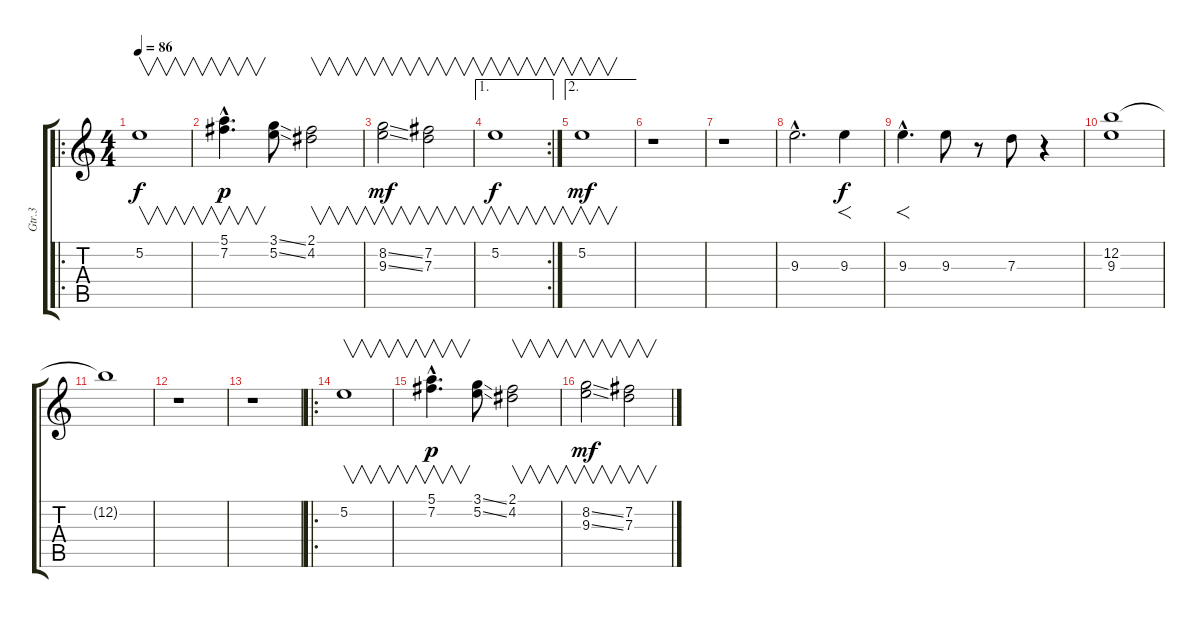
\track ("Gtr.3" "Gtr.3") {instrument distortionguitar}
\staff {score tabs}
\tuning (E4 B3 G3 D3 A2 E2) {hide}
\ro
\ts (4 4)
\tempo 86
\clef g2
\ks c
5.2.1{v dy f} |
(5.1{hac} 7.2{hac}).4{v d dy p} (3.1{ss} 5.2{ss}).8 (2.1 4.2).2{v} |
(8.2{ss} 9.3{ss}).2{v dy mf} (7.2 7.3).2{v} |
\ae 1
\rc 2
5.2.1{v dy f} |
\ae 2
5.2.1{v dy mf} |
r.1 |
r.1 |
9.3{hac}.2{d} 9.3.4{f dy f} |
9.3{hac}.4{f d} 9.3.8 r.8 7.3.8 r.4 |
(12.2 9.3).1 |
12.2{t}.1 |
r.1 |
r.1 |
\ro
5.2.1{v} |
(5.1{hac} 7.2{hac}).4{v d dy p} (3.1{ss} 5.2{ss}).8 (2.1 4.2).2{v} |
(8.2{ss} 9.3{ss}).2{v dy mf} (7.2 7.3).2{v}
